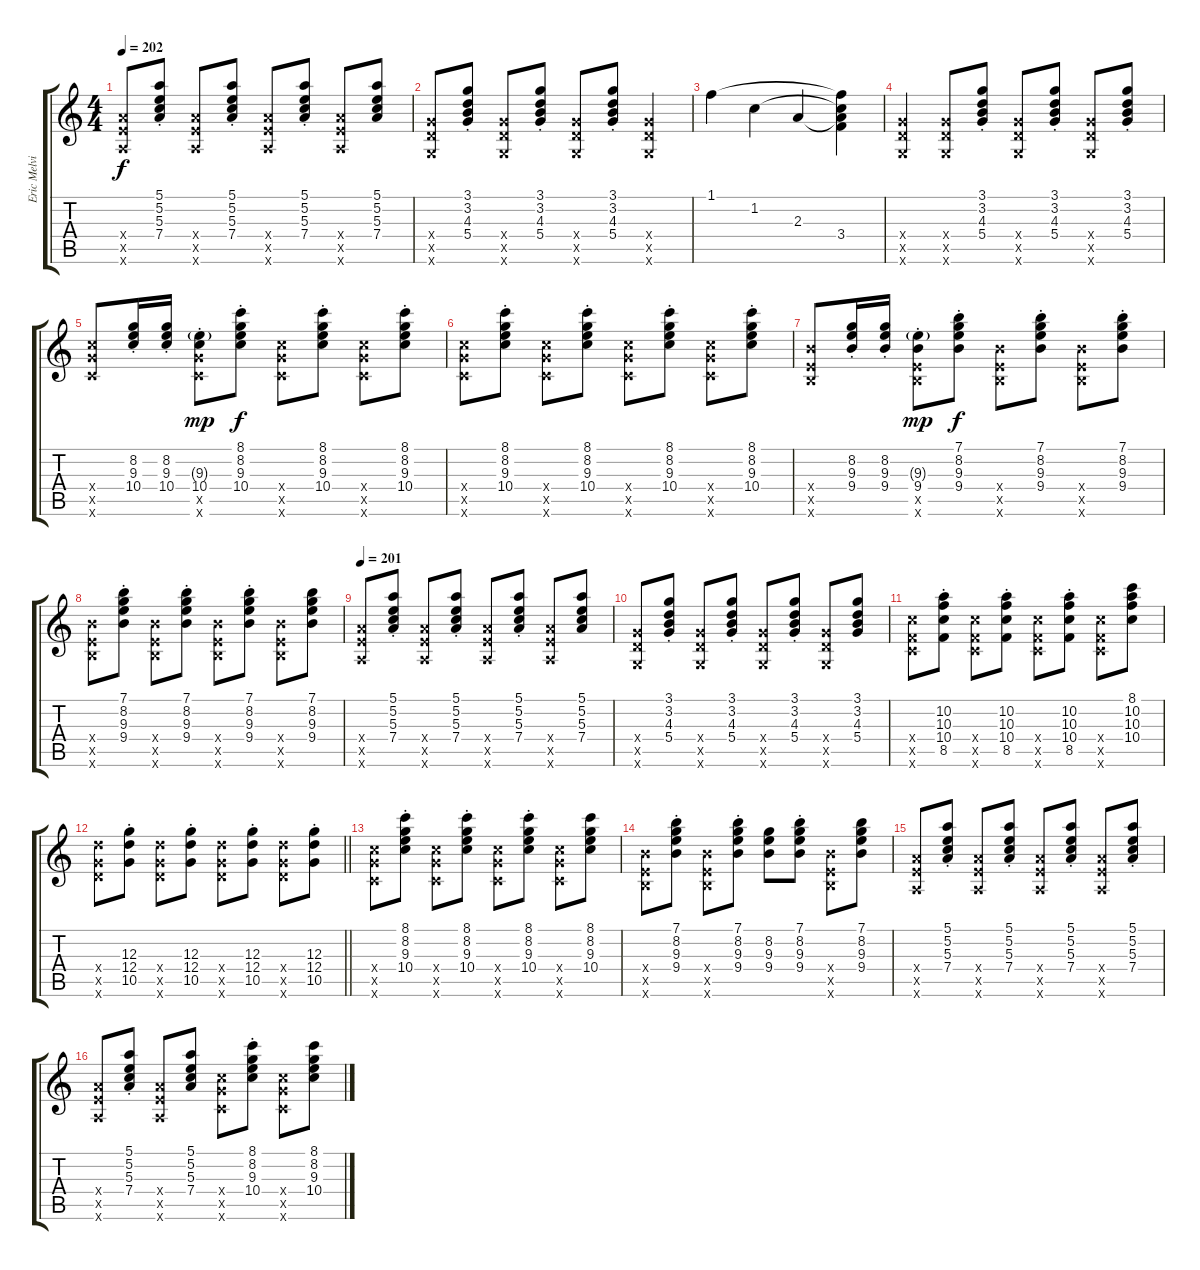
\track ("Eric Melvin" "Eric Melvi") {instrument electricguitarjazz}
\staff {score tabs}
\tuning (E4 B3 G3 D3 A2 E2) {hide}
\ts (4 4)
\tempo 202
\clef g2
\ks c
(7.4{x} 7.5{x} 5.6{x}).8{dy f} (5.1{st} 5.2{st} 5.3{st} 7.4{st}).8 (7.4{x} 7.5{x} 5.6{x}).8 (5.1{st} 5.2{st} 5.3{st} 7.4{st}).8 (7.4{x} 7.5{x} 5.6{x}).8 (5.1{st} 5.2{st} 5.3{st} 7.4{st}).8 (7.4{x} 7.5{x} 5.6{x}).8 (5.1 5.2 5.3 7.4).8 |
(5.4{x} 5.5{x} 3.6{x}).8 (3.1{st} 3.2{st} 4.3{st} 5.4{st}).8 (5.4{x} 5.5{x} 3.6{x}).8 (3.1{st} 3.2{st} 4.3{st} 5.4{st}).8 (5.4{x} 5.5{x} 3.6{x}).8 (3.1{st} 3.2{st} 4.3{st} 5.4{st}).8 (5.4{x} 5.5{x} 3.6{x}).4 |
1.1.4 1.2.4 2.3.4 (1.1{t} 1.2{t} 2.3{t} 3.4).4 |
(5.4{x} 5.5{x} 3.6{x}).4 (5.4{x} 5.5{x} 3.6{x}).8 (3.1{st} 3.2{st} 4.3{st} 5.4{st}).8 (5.4{x} 5.5{x} 3.6{x}).8 (3.1{st} 3.2{st} 4.3{st} 5.4{st}).8 (5.4{x} 5.5{x} 3.6{x}).8 (3.1{st} 3.2{st} 4.3 5.4{st}).8 |
(10.4{x} 10.5{x} 8.6{x}).8 (8.2{st} 9.3{st} 10.4{st}).16 (8.2{st} 9.3{st} 10.4{st}).16 (9.3{g st} 10.4{st} 10.5{x} 8.6{x}).8{dy mp} (8.1{st} 8.2{st} 9.3{st} 10.4{st}).8{dy f} (10.4{x} 10.5{x} 8.6{x}).8 (8.1{st} 8.2{st} 9.3{st} 10.4{st}).8 (10.4{x} 10.5{x} 8.6{x}).8 (8.1{st} 8.2{st} 9.3{st} 10.4{st}).8 |
(10.4{x} 10.5{x} 8.6{x}).8 (8.1{st} 8.2{st} 9.3{st} 10.4{st}).8 (10.4{x} 10.5{x} 8.6{x}).8 (8.1{st} 8.2{st} 9.3{st} 10.4{st}).8 (10.4{x} 10.5{x} 8.6{x}).8 (8.1{st} 8.2{st} 9.3{st} 10.4{st}).8 (10.4{x} 10.5{x} 8.6{x}).8 (8.1{st} 8.2{st} 9.3{st} 10.4{st}).8 |
(9.4{x} 7.5{x} 7.6{x}).8 (8.2{st} 9.3{st} 9.4{st}).16 (8.2{st} 9.3{st} 9.4{st}).16 (9.3{g st} 9.4{st} 7.5{x} 7.6{x}).8{dy mp} (7.1{st} 8.2{st} 9.3{st} 9.4{st}).8{dy f} (9.4{x} 7.5{x} 7.6{x}).8 (7.1{st} 8.2{st} 9.3{st} 9.4{st}).8 (9.4{x} 7.5{x} 7.6{x}).8 (7.1{st} 8.2{st} 9.3{st} 9.4{st}).8 |
(9.4{x} 7.5{x} 7.6{x}).8 (7.1{st} 8.2{st} 9.3{st} 9.4{st}).8 (9.4{x} 7.5{x} 7.6{x}).8 (7.1{st} 8.2{st} 9.3{st} 9.4{st}).8 (9.4{x} 7.5{x} 7.6{x}).8 (7.1{st} 8.2{st} 9.3{st} 9.4{st}).8 (9.4{x} 7.5{x} 7.6{x}).8 (7.1 8.2 9.3 9.4).8 |
\tempo 201
(7.4{x} 7.5{x} 5.6{x}).8 (5.1{st} 5.2{st} 5.3{st} 7.4{st}).8 (7.4{x} 7.5{x} 5.6{x}).8 (5.1{st} 5.2{st} 5.3{st} 7.4{st}).8 (7.4{x} 7.5{x} 5.6{x}).8 (5.1{st} 5.2{st} 5.3{st} 7.4{st}).8 (7.4{x} 7.5{x} 5.6{x}).8 (5.1 5.2 5.3 7.4).8 |
(5.4{x} 5.5{x} 3.6{x}).8 (3.1{st} 3.2{st} 4.3{st} 5.4{st}).8 (5.4{x} 5.5{x} 3.6{x}).8 (3.1{st} 3.2{st} 4.3{st} 5.4{st}).8 (5.4{x} 5.5{x} 3.6{x}).8 (3.1{st} 3.2{st} 4.3{st} 5.4{st}).8 (5.4{x} 5.5{x} 3.6{x}).8 (3.1 3.2 4.3 5.4).8 |
(10.4{x} 8.5{x} 8.6{x}).8 (10.2{st} 10.3{st} 10.4{st} 8.5{st}).8 (10.4{x} 8.5{x} 8.6{x}).8 (10.2{st} 10.3{st} 10.4{st} 8.5{st}).8 (10.4{x} 8.5{x} 8.6{x}).8 (10.2{st} 10.3{st} 10.4{st} 8.5{st}).8 (10.4{x} 8.5{x} 8.6{x}).8 (8.1 10.2 10.3 10.4).8 |
\barLineRight lightlight
(12.4{x} 10.5{x} 10.6{x}).8 (12.3{st} 12.4{st} 10.5{st}).8 (12.4{x} 10.5{x} 10.6{x}).8 (12.3{st} 12.4{st} 10.5{st}).8 (12.4{x} 10.5{x} 10.6{x}).8 (12.3{st} 12.4{st} 10.5{st}).8 (12.4{x} 10.5{x} 10.6{x}).8 (12.3{st} 12.4{st} 10.5{st}).8 |
\section ("" "")
(10.4{x} 10.5{x} 8.6{x}).8 (8.1{st} 8.2{st} 9.3{st} 10.4{st}).8 (10.4{x} 10.5{x} 8.6{x}).8 (8.1{st} 8.2{st} 9.3{st} 10.4{st}).8 (10.4{x} 10.5{x} 8.6{x}).8 (8.1{st} 8.2{st} 9.3{st} 10.4{st}).8 (10.4{x} 10.5{x} 8.6{x}).8 (8.1 8.2 9.3 10.4).8 |
(9.4{x} 7.5{x} 7.6{x}).8 (7.1{st} 8.2{st} 9.3{st} 9.4{st}).8 (9.4{x} 7.5{x} 7.6{x}).8 (7.1{st} 8.2{st} 9.3{st} 9.4{st}).8 (8.2 9.3 9.4).8 (7.1{st} 8.2{st} 9.3{st} 9.4{st}).8 (9.4{x} 7.5{x} 7.6{x}).8 (7.1 8.2 9.3 9.4).8 |
(7.4{x} 7.5{x} 5.6{x}).8 (5.1{st} 5.2{st} 5.3{st} 7.4{st}).8 (7.4{x} 7.5{x} 5.6{x}).8 (5.1{st} 5.2{st} 5.3{st} 7.4{st}).8 (7.4{x} 7.5{x} 5.6{x}).8 (5.1{st} 5.2{st} 5.3{st} 7.4{st}).8 (7.4{x} 7.5{x} 5.6{x}).8 (5.1{st} 5.2{st} 5.3{st} 7.4{st}).8 |
(7.4{x} 7.5{x} 5.6{x}).8 (5.1{st} 5.2{st} 5.3{st} 7.4{st}).8 (7.4{x} 7.5{x} 5.6{x}).8 (5.1 5.2 5.3 7.4).8 (10.4{x} 10.5{x} 8.6{x}).8 (8.1{st} 8.2{st} 9.3{st} 10.4{st}).8 (10.4{x} 10.5{x} 8.6{x}).8 (8.1 8.2 9.3 10.4).8
